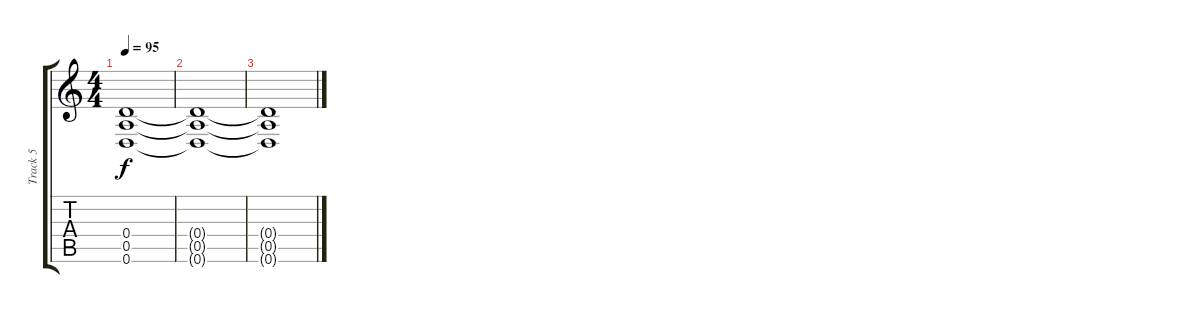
\track ("Track 5" "Track 5") {instrument distortionguitar}
\staff {score tabs}
\tuning (E4 B3 G3 D3 A2 D2) {hide}
\ts (4 4)
\tempo 95
\clef g2
\ks c
(0.4{t} 0.5{t} 0.6{t}).1{dy f} |
(0.4{t} 0.5{t} 0.6{t}).1 |
(0.4{t} 0.5{t} 0.6{t}).1
